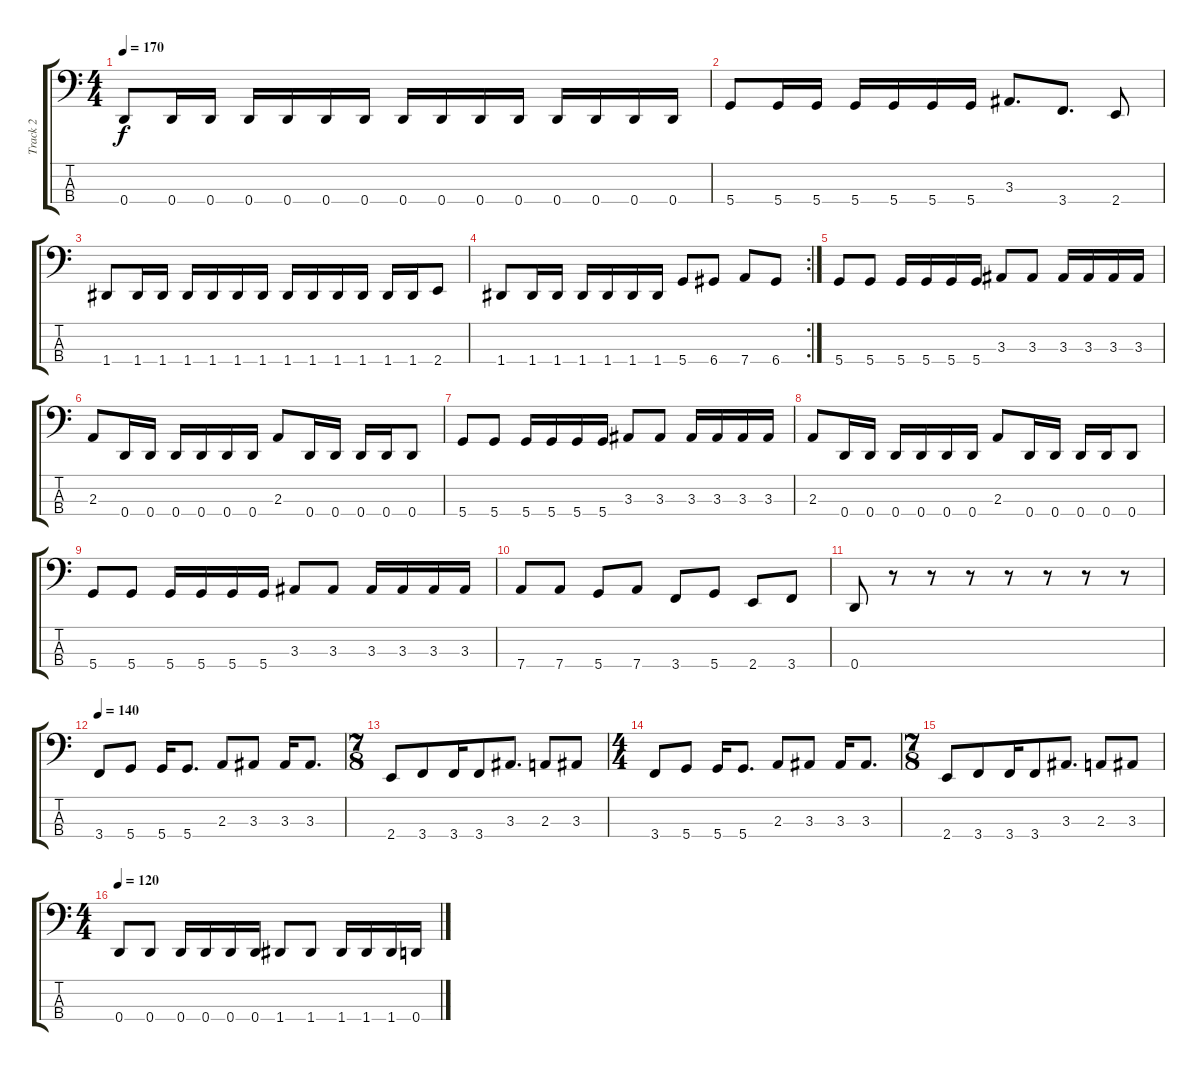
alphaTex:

\track ("Track 2" "Track 2") {instrument electricbasspick}
\staff {score tabs}
\tuning (F2 C2 G1 D1) {hide}
\ts (4 4)
\tempo 170
\clef f4
\ks c
0.4.8{dy f} 0.4.16 0.4.16 0.4.16 0.4.16 0.4.16 0.4.16 0.4.16 0.4.16 0.4.16 0.4.16 0.4.16 0.4.16 0.4.16 0.4.16 |
5.4.8 5.4.16 5.4.16 5.4.16 5.4.16 5.4.16 5.4.16 3.3.8{d} 3.4.8{d} 2.4.8 |
1.4.8 1.4.16 1.4.16 1.4.16 1.4.16 1.4.16 1.4.16 1.4.16 1.4.16 1.4.16 1.4.16 1.4.16 1.4.16 2.4.8 |
\rc 2
1.4.8 1.4.16 1.4.16 1.4.16 1.4.16 1.4.16 1.4.16 5.4.8 6.4.8 7.4.8 6.4.8 |
5.4.8 5.4.8 5.4.16 5.4.16 5.4.16 5.4.16 3.3.8 3.3.8 3.3.16 3.3.16 3.3.16 3.3.16 |
2.3.8 0.4.16 0.4.16 0.4.16 0.4.16 0.4.16 0.4.16 2.3.8 0.4.16 0.4.16 0.4.16 0.4.16 0.4.8 |
5.4.8 5.4.8 5.4.16 5.4.16 5.4.16 5.4.16 3.3.8 3.3.8 3.3.16 3.3.16 3.3.16 3.3.16 |
2.3.8 0.4.16 0.4.16 0.4.16 0.4.16 0.4.16 0.4.16 2.3.8 0.4.16 0.4.16 0.4.16 0.4.16 0.4.8 |
5.4.8 5.4.8 5.4.16 5.4.16 5.4.16 5.4.16 3.3.8 3.3.8 3.3.16 3.3.16 3.3.16 3.3.16 |
7.4.8 7.4.8 5.4.8 7.4.8 3.4.8 5.4.8 2.4.8 3.4.8 |
0.4.8 r.8 r.8 r.8 r.8 r.8 r.8 r.8 |
\tempo 140
3.4.8 5.4.8 5.4.16 5.4.8{d} 2.3.8 3.3.8 3.3.16 3.3.8{d} |
\ts (7 8)
2.4.8 3.4.8 3.4.16 3.4.8 3.3.8{d} 2.3.8 3.3.8 |
\ts (4 4)
3.4.8 5.4.8 5.4.16 5.4.8{d} 2.3.8 3.3.8 3.3.16 3.3.8{d} |
\ts (7 8)
2.4.8 3.4.8 3.4.16 3.4.8 3.3.8{d} 2.3.8 3.3.8 |
\ts (4 4)
\tempo 120
0.4.8 0.4.8 0.4.16 0.4.16 0.4.16 0.4.16 1.4.8 1.4.8 1.4.16 1.4.16 1.4.16 0.4.16
